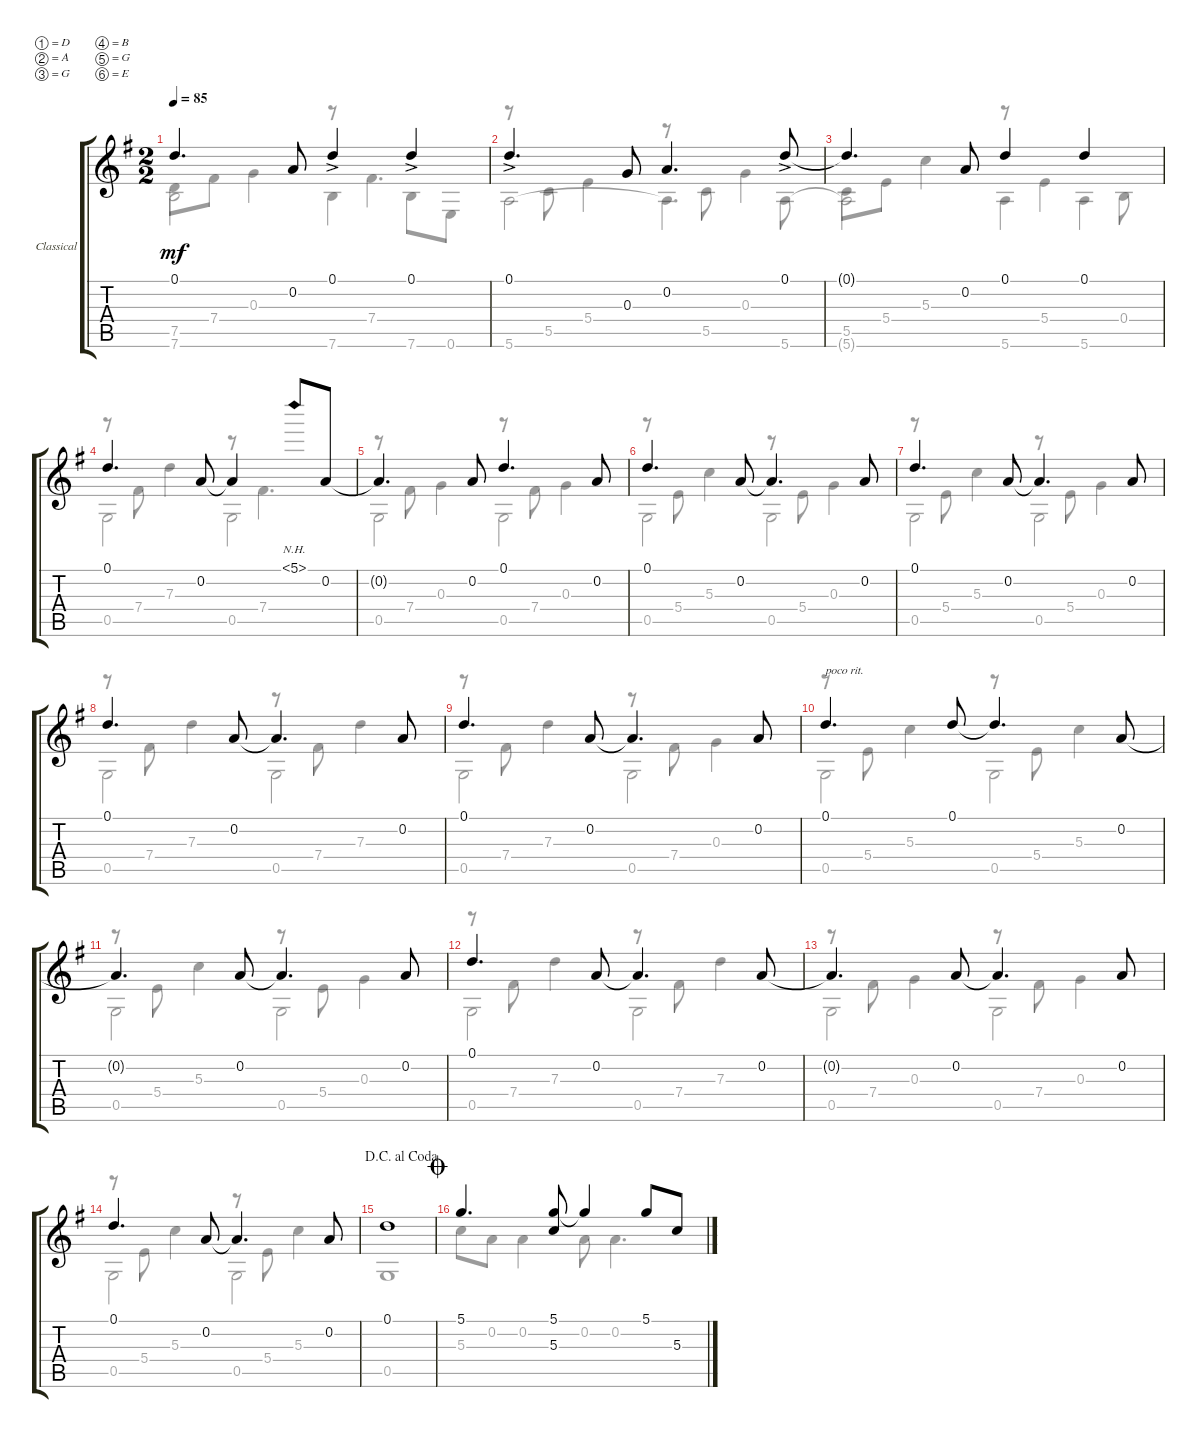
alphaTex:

\defaultSystemsLayout 4
\bracketExtendMode groupsimilarinstruments
\firstSystemTrackNameOrientation horizontal
\otherSystemsTrackNameOrientation horizontal
\track ("Classical Guitar" "Classical ") {instrument acousticguitarsteel}
\staff {score tabs}
\tuning (D4 A3 G3 B2 G2 E2)
\voice
\ts (2 2)
\tempo 85
\clef g2
\ks g
0.1{t}.4{d dy mf} 0.2.8 0.1{ac}.4 0.1{ac}.4 |
0.1{ac}.4{d} 0.3.8 0.2.4{d} 0.1{ac}.8 |
0.1{t}.4{d} 0.2.8 0.1.4 0.1.4 |
0.1.4{d} 0.2.8 0.2{t}.4 5.1{nh}.8 0.2.8 |
0.2{t}.4{d} 0.2.8 0.1.4{d} 0.2.8 |
0.1.4{d} 0.2.8 0.2{t}.4{d} 0.2.8 |
0.1.4{d} 0.2.8 0.2{t}.4{d} 0.2.8 |
0.1.4{d} 0.2.8 0.2{t}.4{d} 0.2.8 |
0.1.4{d} 0.2.8 0.2{t}.4{d} 0.2.8 |
0.1.4{d txt "poco rit."} 0.1.8 0.1{t}.4{d} 0.2.8 |
0.2{t}.4{d} 0.2.8 0.2{t}.4{d} 0.2.8 |
0.1.4{d} 0.2.8 0.2{t}.4{d} 0.2.8 |
0.2{t}.4{d} 0.2.8 0.2{t}.4{d} 0.2.8 |
0.1.4{d} 0.2.8 0.2{t}.4{d} 0.2.8 |
\jump dacapoalcoda
0.1.1 |
\jump coda
5.1.4{d} (5.1 5.3).8 5.1{t}.4 5.1.8 5.3.8
\voice
\clef g2
\ottava regular
\simile none
\ks g
7.5.8{dy mf} 7.4.8 0.3.4 r.8 7.4.4{d} |
r.8 5.5.8 5.4.4 r.8 5.5.8 0.3.4 |
5.5.8 5.4.8 5.3.4 r.8 5.4.4 0.4.8 |
r.8 7.4.8 7.3.4 r.8 7.4.4{d} |
r.8 7.4.8 0.3.4 r.8 7.4.8 0.3.4 |
r.8 5.4.8 5.3.4 r.8 5.4.8 0.3.4 |
r.8 5.4.8 5.3.4 r.8 5.4.8 0.3.4 |
r.8 7.4.8 7.3.4 r.8 7.4.8 7.3.4 |
r.8 7.4.8 7.3.4 r.8 7.4.8 0.3.4 |
r.8 5.4.8 5.3.4 r.8 5.4.8 5.3.4 |
r.8 5.4.8 5.3.4 r.8 5.4.8 0.3.4 |
r.8 7.4.8 7.3.4 r.8 7.4.8 7.3.4 |
r.8 7.4.8 0.3.4 r.8 7.4.8 0.3.4 |
r.8 5.4.8 5.3.4 r.8 5.4.8 5.3.4 |
0.5.1 |
5.3.8 0.2.8 0.2.4 0.2.8 0.2.4{d}
\voice
\clef g2
\ottava regular
\simile none
\ks g
7.6{t}.2{dy mf} 7.6.4 7.6.8 0.6.8 |
5.6.2 5.6{t}.4{d} 5.6.8 |
5.6{t}.2 5.6.4 5.6.4 |
0.5.2 0.5.2 |
0.5.2 0.5.2 |
0.5.2 0.5.2 |
0.5.2 0.5.2 |
0.5.2 0.5.2 |
0.5.2 0.5.2 |
0.5.2 0.5.2 |
0.5.2 0.5.2 |
0.5.2 0.5.2 |
0.5.2 0.5.2 |
0.5.2 0.5.2 |
|
